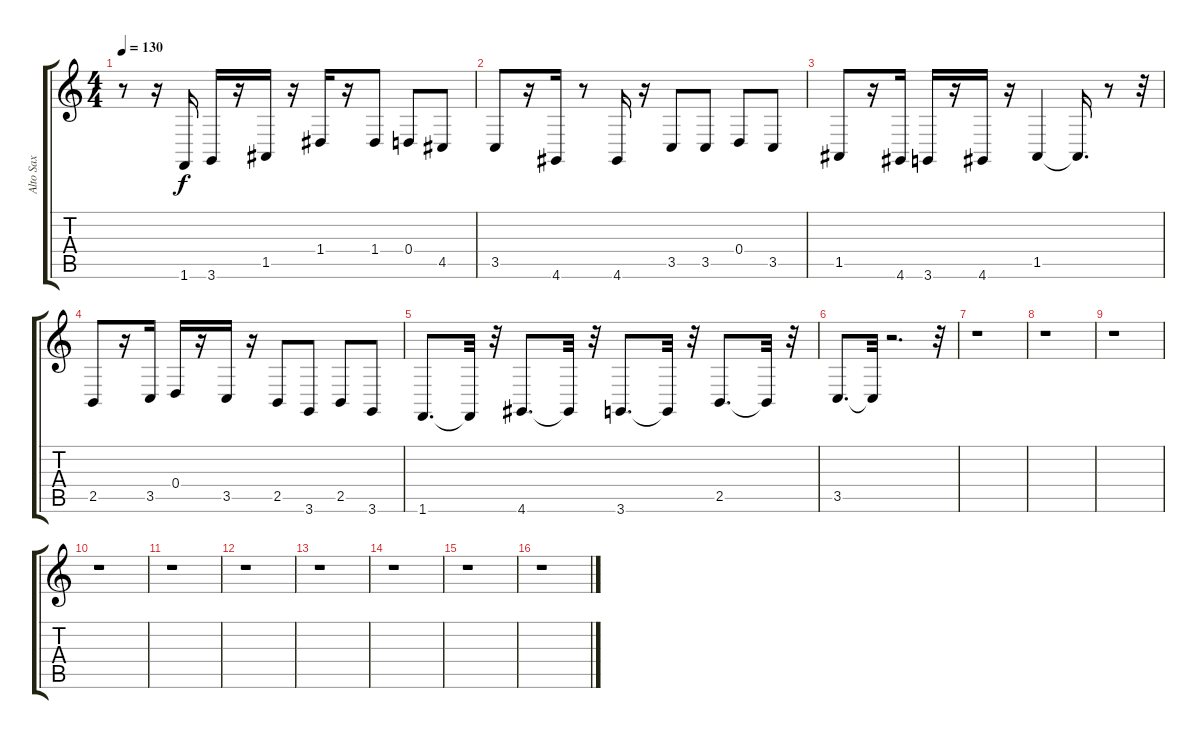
\track ("Alto Sax" "Alto Sax") {instrument altosax}
\staff {score tabs}
\tuning (E4 B3 G3 D3 A2 E2) {hide}
\ts (4 4)
\tempo 130
\clef g2
\ks c
r.8{dy f} r.16 1.6.16 3.6.16 r.16 1.5.16 r.16 1.4.16 r.16 1.4.8 0.4.8 4.5.8 |
3.5.8 r.16 4.6.16 r.8 4.6.16 r.16 3.5.8 3.5.8 0.4.8 3.5.8 |
1.5.8 r.16 4.6.16 3.6.16 r.16 4.6.16 r.16 1.5.4 1.5{t}.16{d} r.8 r.32 |
2.5.8 r.16 3.5.16 0.4.16 r.16 3.5.16 r.16 2.5.8 3.6.8 2.5.8 3.6.8 |
1.6.8{d} 1.6{t}.32 r.32 4.6.8{d} 4.6{t}.32 r.32 3.6.8{d} 3.6{t}.32 r.32 2.5.8{d} 2.5{t}.32 r.32 |
3.5.8{d} 3.5{t}.32 r.2{d} r.32 |
r.1 |
r.1 |
r.1 |
r.1 |
r.1 |
r.1 |
r.1 |
r.1 |
r.1 |
r.1
